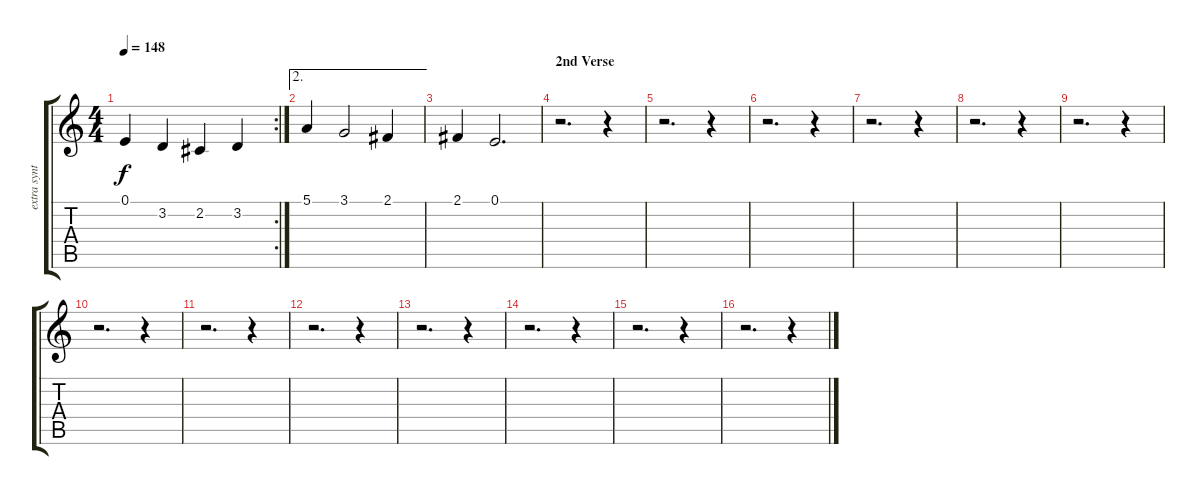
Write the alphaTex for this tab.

\track ("extra synths" "extra synt") {instrument lead1square}
\staff {score tabs}
\tuning (E4 B3 G3 D3 A2 E2) {hide}
\rc 2
\ts (4 4)
\tempo 148
\clef g2
\ks c
0.1.4{dy f} 3.2.4 2.2.4 3.2.4 |
\ae 2
5.1.4 3.1.2 2.1.4 |
2.1.4 0.1.2{d} |
\section ("" "2nd Verse")
r.2{d} r.4 |
r.2{d} r.4 |
r.2{d} r.4 |
r.2{d} r.4 |
r.2{d} r.4 |
r.2{d} r.4 |
r.2{d} r.4 |
r.2{d} r.4 |
r.2{d} r.4 |
r.2{d} r.4 |
r.2{d} r.4 |
r.2{d} r.4 |
r.2{d} r.4
